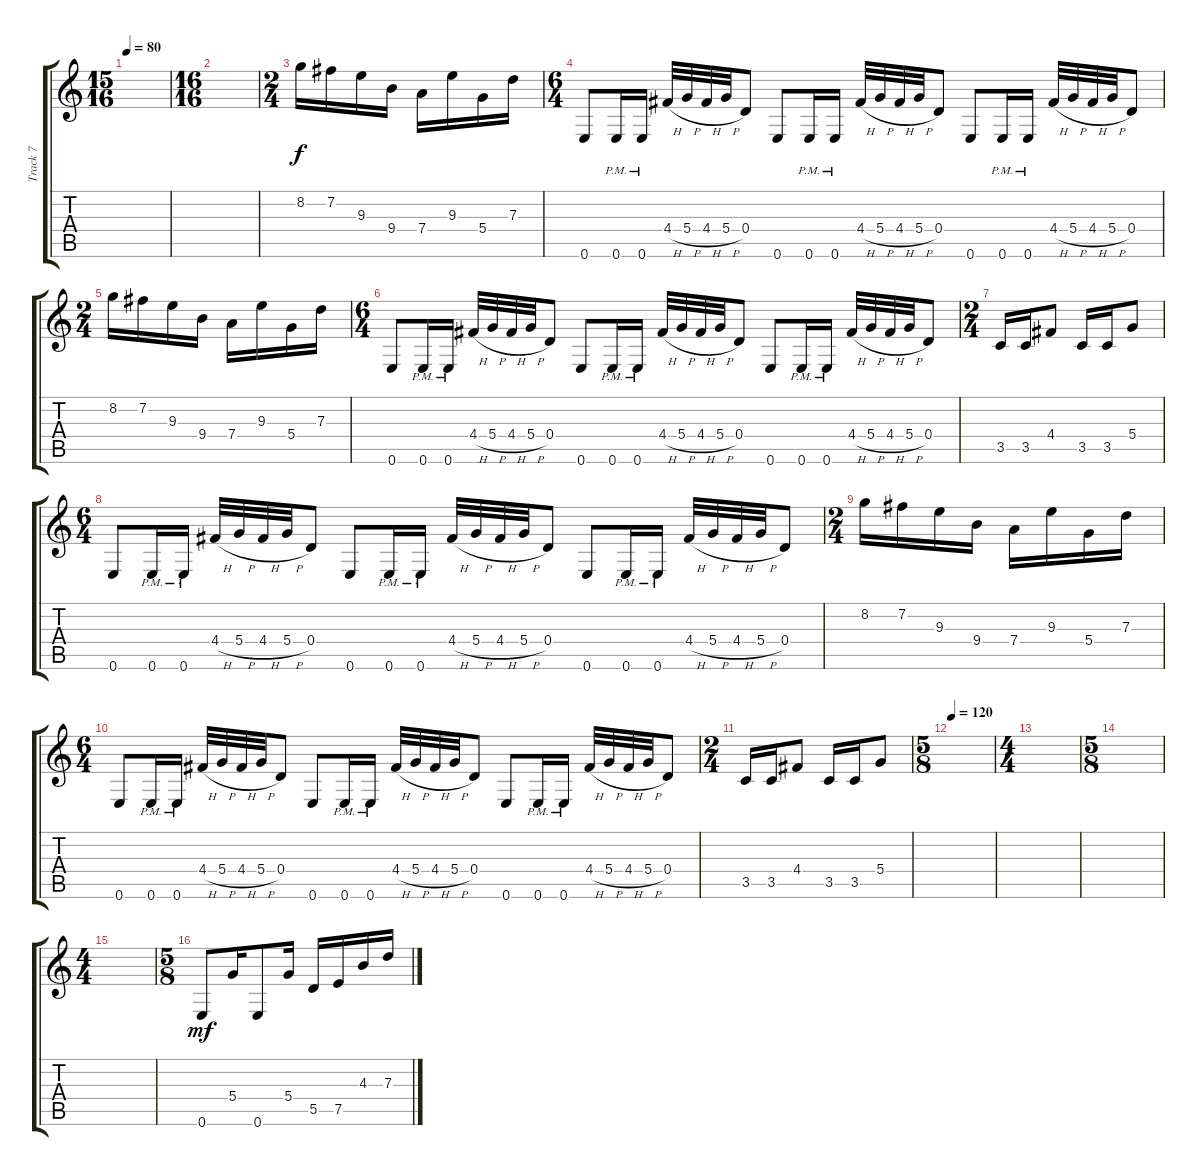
\track ("Track 7" "Track 7") {instrument overdrivenguitar}
\staff {score tabs}
\tuning (E4 B3 G3 D3 A2 E2) {hide}
\ts (15 16)
\tempo 80
\clef g2
\ks c
|
\ts (16 16)
|
\ts (2 4)
8.2.16 7.2.16 9.3.16 9.4.16 7.4.16 9.3.16 5.4.16 7.3.16 |
\ts (6 4)
0.6.8 0.6{pm}.16 0.6{pm}.16 4.4{h}.32 5.4{h}.32 4.4{h}.32 5.4{h}.32 0.4.8 0.6.8 0.6{pm}.16 0.6{pm}.16 4.4{h}.32 5.4{h}.32 4.4{h}.32 5.4{h}.32 0.4.8 0.6.8 0.6{pm}.16 0.6{pm}.16 4.4{h}.32 5.4{h}.32 4.4{h}.32 5.4{h}.32 0.4.8 |
\ts (2 4)
8.2.16 7.2.16 9.3.16 9.4.16 7.4.16 9.3.16 5.4.16 7.3.16 |
\ts (6 4)
0.6.8 0.6{pm}.16 0.6{pm}.16 4.4{h}.32 5.4{h}.32 4.4{h}.32 5.4{h}.32 0.4.8 0.6.8 0.6{pm}.16 0.6{pm}.16 4.4{h}.32 5.4{h}.32 4.4{h}.32 5.4{h}.32 0.4.8 0.6.8 0.6{pm}.16 0.6{pm}.16 4.4{h}.32 5.4{h}.32 4.4{h}.32 5.4{h}.32 0.4.8 |
\ts (2 4)
3.5.16 3.5.16 4.4.8 3.5.16 3.5.16 5.4.8 |
\ts (6 4)
0.6.8 0.6{pm}.16 0.6{pm}.16 4.4{h}.32 5.4{h}.32 4.4{h}.32 5.4{h}.32 0.4.8 0.6.8 0.6{pm}.16 0.6{pm}.16 4.4{h}.32 5.4{h}.32 4.4{h}.32 5.4{h}.32 0.4.8 0.6.8 0.6{pm}.16 0.6{pm}.16 4.4{h}.32 5.4{h}.32 4.4{h}.32 5.4{h}.32 0.4.8 |
\ts (2 4)
8.2.16 7.2.16 9.3.16 9.4.16 7.4.16 9.3.16 5.4.16 7.3.16 |
\ts (6 4)
0.6.8 0.6{pm}.16 0.6{pm}.16 4.4{h}.32 5.4{h}.32 4.4{h}.32 5.4{h}.32 0.4.8 0.6.8 0.6{pm}.16 0.6{pm}.16 4.4{h}.32 5.4{h}.32 4.4{h}.32 5.4{h}.32 0.4.8 0.6.8 0.6{pm}.16 0.6{pm}.16 4.4{h}.32 5.4{h}.32 4.4{h}.32 5.4{h}.32 0.4.8 |
\ts (2 4)
3.5.16 3.5.16 4.4.8 3.5.16 3.5.16 5.4.8 |
\ts (5 8)
\tempo 120
|
\ts (4 4)
|
\ts (5 8)
|
\ts (4 4)
|
\ts (5 8)
0.6.8{dy mf} 5.4.16 0.6.8 5.4.16 5.5.16 7.5.16 4.3.16 7.3.16
